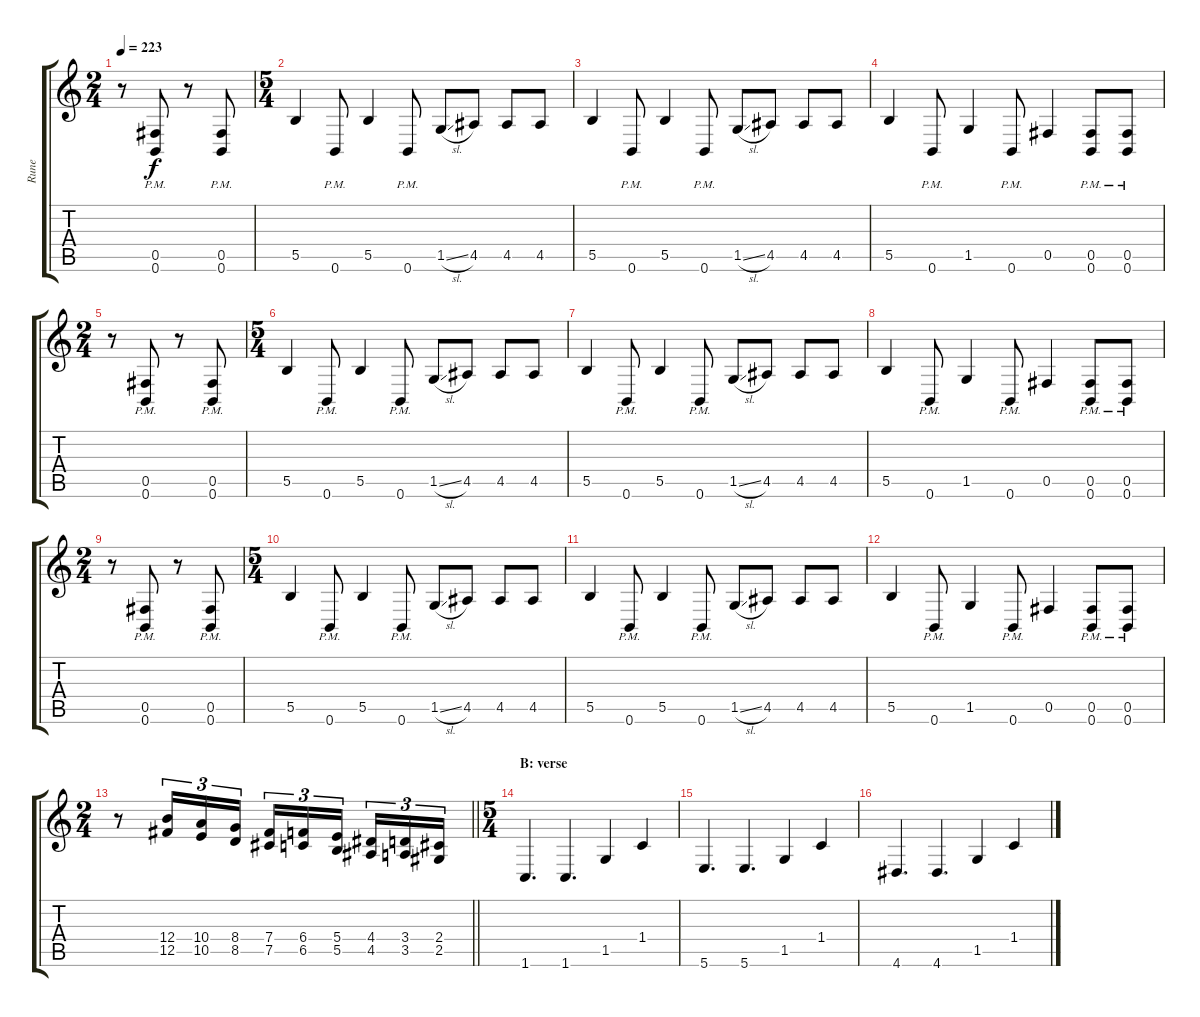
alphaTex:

\track ("Rune" "Rune") {instrument distortionguitar}
\staff {score tabs}
\tuning (Db4 Ab3 E3 B2 Gb2 B1) {hide}
\ts (2 4)
\tempo 223
\clef g2
\ks c
r.8{dy f} (0.5{pm} 0.6{pm}).8 r.8 (0.5{pm} 0.6{pm}).8 |
\ts (5 4)
5.5.4 0.6{pm}.8 5.5.4 0.6{pm}.8 1.5{sl}.8 4.5.8 4.5.8 4.5.8 |
5.5.4 0.6{pm}.8 5.5.4 0.6{pm}.8 1.5{sl}.8 4.5.8 4.5.8 4.5.8 |
5.5.4 0.6{pm}.8 1.5.4 0.6{pm}.8 0.5.4 (0.5{pm} 0.6{pm}).8 (0.5{pm} 0.6{pm}).8 |
\ts (2 4)
r.8 (0.5{pm} 0.6{pm}).8 r.8 (0.5{pm} 0.6{pm}).8 |
\ts (5 4)
5.5.4 0.6{pm}.8 5.5.4 0.6{pm}.8 1.5{sl}.8 4.5.8 4.5.8 4.5.8 |
5.5.4 0.6{pm}.8 5.5.4 0.6{pm}.8 1.5{sl}.8 4.5.8 4.5.8 4.5.8 |
5.5.4 0.6{pm}.8 1.5.4 0.6{pm}.8 0.5.4 (0.5{pm} 0.6{pm}).8 (0.5{pm} 0.6{pm}).8 |
\ts (2 4)
r.8 (0.5{pm} 0.6{pm}).8 r.8 (0.5{pm} 0.6{pm}).8 |
\ts (5 4)
5.5.4 0.6{pm}.8 5.5.4 0.6{pm}.8 1.5{sl}.8 4.5.8 4.5.8 4.5.8 |
5.5.4 0.6{pm}.8 5.5.4 0.6{pm}.8 1.5{sl}.8 4.5.8 4.5.8 4.5.8 |
5.5.4 0.6{pm}.8 1.5.4 0.6{pm}.8 0.5.4 (0.5{pm} 0.6{pm}).8 (0.5{pm} 0.6{pm}).8 |
\ts (2 4)
\barLineRight lightlight
r.8 (12.4 12.5).16{tu (3 2) instrument guitarfretnoise} (10.4 10.5).16{tu (3 2)} (8.4 8.5).16{tu (3 2)} (7.4 7.5).16{tu (3 2)} (6.4 6.5).16{tu (3 2)} (5.4 5.5).16{tu (3 2) beam splitsecondary} (4.4 4.5).16{tu (3 2)} (3.4 3.5).16{tu (3 2)} (2.4 2.5).16{tu (3 2)} |
\ts (5 4)
\section ("" "B: verse")
1.6.4{d instrument distortionguitar} 1.6.4{d} 1.5.4 1.4.4 |
5.6.4{d} 5.6.4{d} 1.5.4 1.4.4 |
4.6.4{d} 4.6.4{d} 1.5.4 1.4.4
